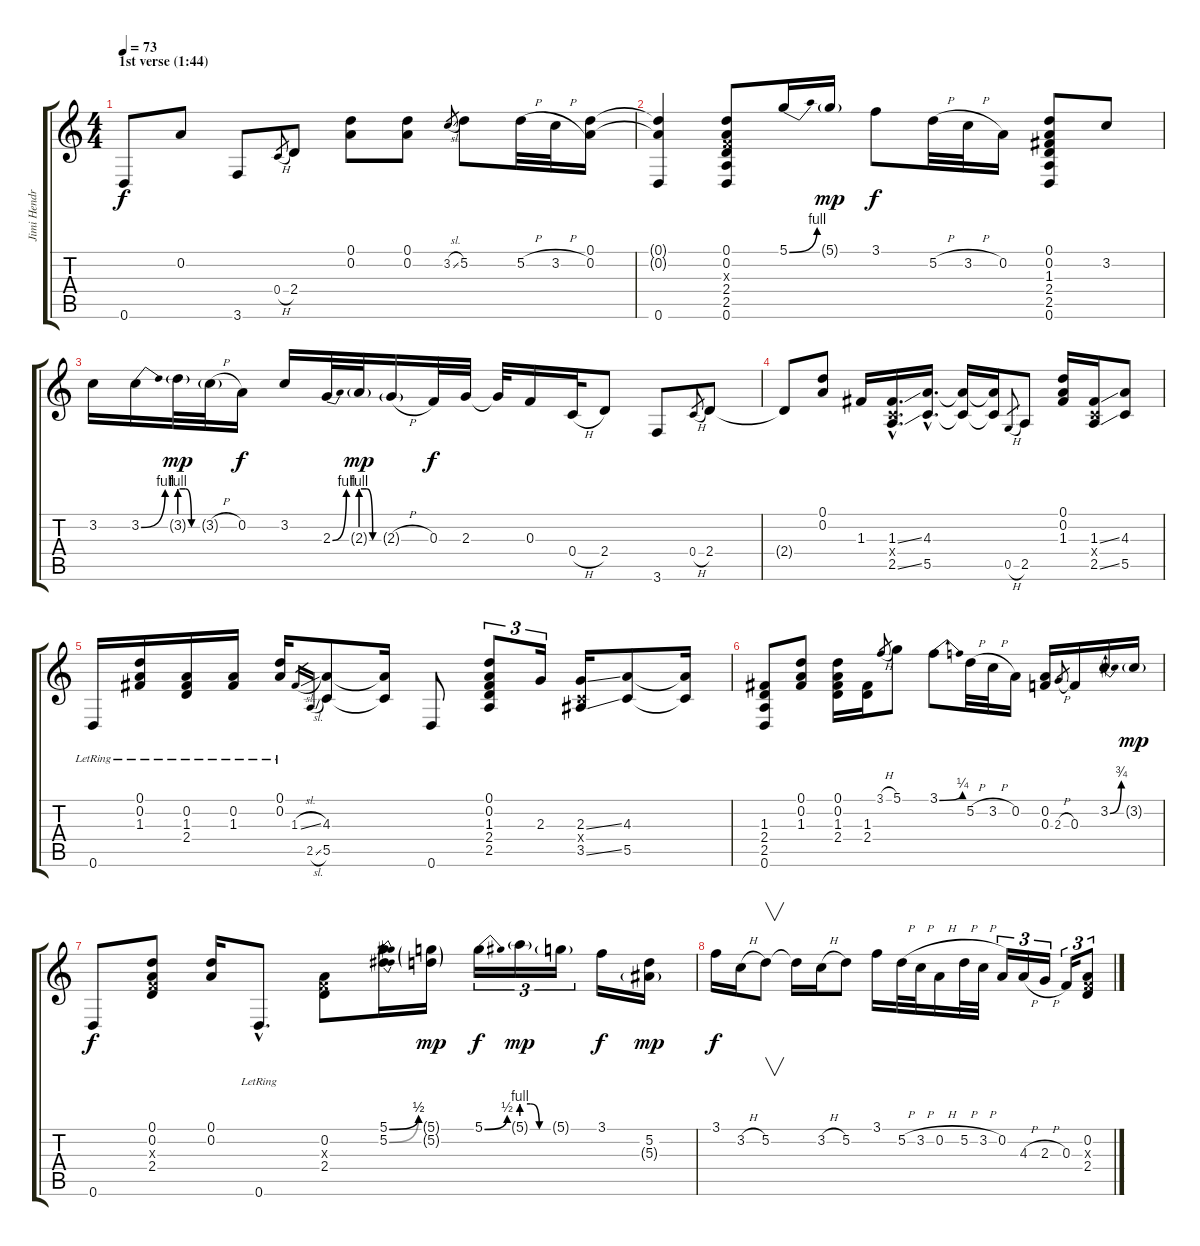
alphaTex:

\track ("Jimi Hendrix" "Jimi Hendr") {instrument overdrivenguitar}
\staff {score tabs}
\tuning (D4 A3 F3 C3 G2 D2) {hide}
\ts (4 4)
\section ("" "1st verse (1:44)")
\tempo 73
\clef g2
\ks c
0.6.8{dy f} 0.2.8 3.6.8 0.4{h}.8{gr} 2.4.8 (0.1 0.2).8 (0.1 0.2).8 3.2{sl}.8{gr} 5.2.8 5.2{h}.32 3.2{h}.32 (0.1 0.2).16 |
(0.1{t} 0.2{t} 0.6).4 (0.1 0.2 0.3{x} 2.4 2.5 0.6).8 5.1{be (bend 0 0 60 4)}.16 5.1{g}.16{dy mp} 3.1.8{dy f} 5.2{h}.32 3.2{h}.32 0.2.16 (0.1 0.2 1.3 2.4 2.5 0.6).8 3.2.8 |
3.2.16 3.2{be (bend 0 0 60 4)}.16 3.2{be (custom 0 4 20 4 40 0 60 0) g}.32{dy mp} 3.2{h g}.32 0.2.16{dy f} 3.2.16 2.3{be (bend 0 0 60 4)}.32 2.3{be (custom 0 4 20 4 40 0 60 0) g}.32{dy mp} 2.3{h g}.16 0.3.32{dy f} 2.3.32 2.3{t}.32 0.3.16 0.4{h}.32 2.4.8 3.6.8 0.4{h}.8{gr} 2.4.8 |
2.4{t}.8 (0.1 0.2).8 1.3.16 (1.3{ss hac} 0.4{hac x} 2.5{ss hac}).16{d} (4.3{hac} 5.5{hac}).16{d} (4.3{t} 5.5{t}).16 (4.3{t} 5.5{t}).16 0.5{h}.8{gr} 2.5.8 (0.1 0.2 1.3).16 (1.3{ss} 0.4{x} 2.5{ss}).16 (4.3 5.5).8 |
0.6{lr}.16 (0.1 0.2 1.3{lr}).16 (0.2 1.3 2.4{lr}).16 (0.2{lr} 1.3).16 (0.1 0.2{lr}).16 1.3{sl}.16{gr} 2.5{sl}.16{gr} (4.3 5.5).8 (4.3{t} 5.5{t}).16 0.6.8 (0.1 0.2 1.3 2.4 2.5).8{tu (3 2)} 2.3.16{tu (3 2)} (2.3{ss} 0.4{x} 3.5{ss}).16 (4.3 5.5).8 (4.3{t} 5.5{t}).16 |
(1.3 2.4 2.5 0.6).8 (0.1 0.2 1.3).8 (0.1 0.2 1.3 2.4).16 (1.3 2.4).16 3.1{h}.8{gr} 5.1.8 3.1{be (bend 0 0 60 1)}.8 5.2{h}.32 3.2{h}.32 0.2.16 (0.2 0.3).16 2.3{h}.8{gr} 0.3.16 3.2{be (bend 0 0 60 3)}.16 3.2{g}.16{dy mp} |
0.6.8{dy f} (0.1 0.2 0.3{x} 2.4).8 (0.1 0.2).16 0.6{hac lr}.8{d} (0.2 0.3{x} 2.4).8 (5.1{be (bend 0 0 60 2)} 5.2{be (bend 0 0 60 2)}).16 (5.1{g} 5.2{g}).16{dy mp} 5.1{be (bend 0 0 60 2)}.16{tu (3 2) dy f} 5.1{be (custom 0 4 20 4 40 0 60 0) g}.16{tu (3 2) dy mp} 5.1{g}.16{tu (3 2)} 3.1.16{dy f} (5.2 5.3{g}).16{dy mp} |
3.1.16{dy f} 3.2{h}.16 5.2.8{v} 5.2{t}.16 3.2{h}.16 5.2.8 3.1.16 5.2{h}.32 3.2{h}.32 0.2{h}.16 5.2{h}.32 3.2{h}.32 0.2.16{tu (3 2)} 4.3{h}.16{tu (3 2)} 2.3{h}.16{tu (3 2)} 0.3.16{tu (3 2)} (0.2 0.3{x} 2.4).8{tu (3 2)}
